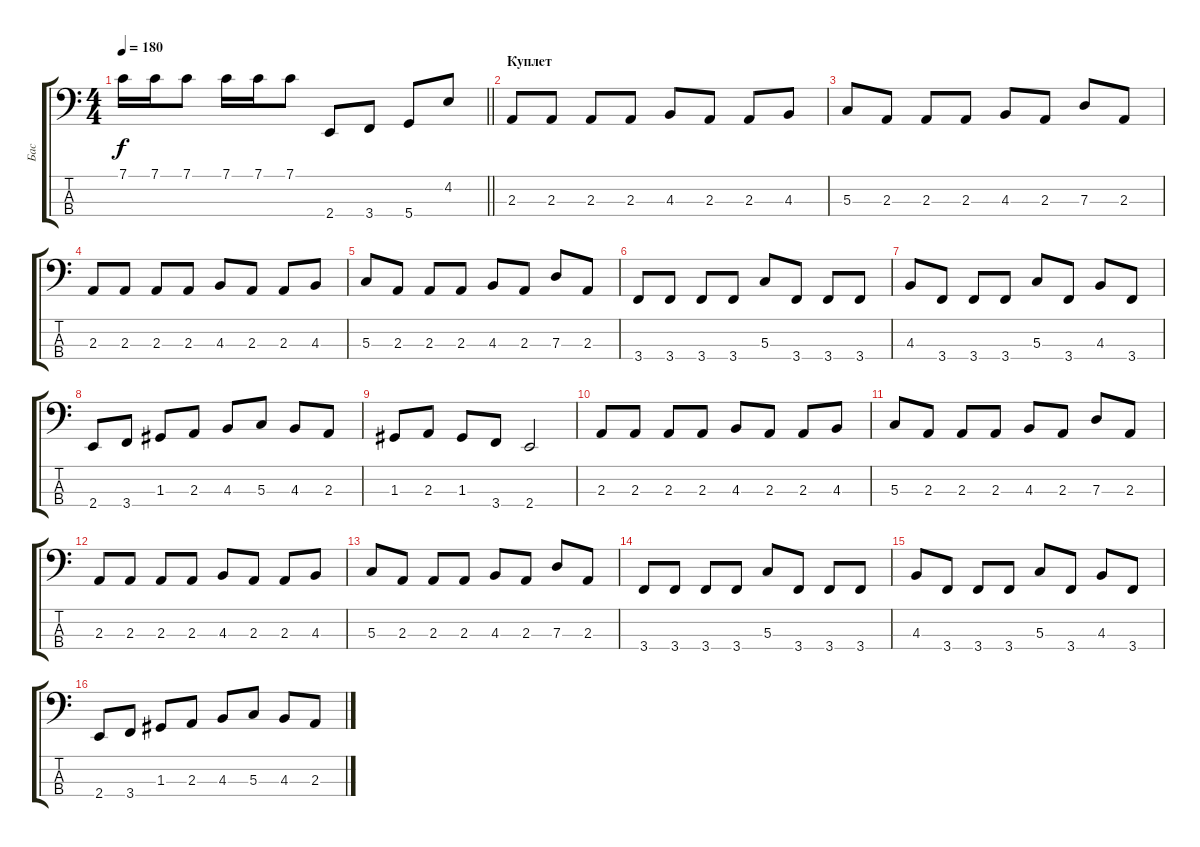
\track ("Бас" "Бас") {instrument electricbasspick}
\staff {score tabs}
\tuning (F2 C2 G1 D1) {hide}
\ts (4 4)
\tempo 180
\clef f4
\barLineRight lightlight
\ks c
7.1.16{dy f} 7.1.16 7.1.8 7.1.16 7.1.16 7.1.8 2.4.8 3.4.8 5.4.8 4.2.8 |
\section ("" "Куплет")
2.3.8 2.3.8 2.3.8 2.3.8 4.3.8 2.3.8 2.3.8 4.3.8 |
5.3.8 2.3.8 2.3.8 2.3.8 4.3.8 2.3.8 7.3.8 2.3.8 |
2.3.8 2.3.8 2.3.8 2.3.8 4.3.8 2.3.8 2.3.8 4.3.8 |
5.3.8 2.3.8 2.3.8 2.3.8 4.3.8 2.3.8 7.3.8 2.3.8 |
3.4.8 3.4.8 3.4.8 3.4.8 5.3.8 3.4.8 3.4.8 3.4.8 |
4.3.8 3.4.8 3.4.8 3.4.8 5.3.8 3.4.8 4.3.8 3.4.8 |
2.4.8 3.4.8 1.3.8 2.3.8 4.3.8 5.3.8 4.3.8 2.3.8 |
1.3.8 2.3.8 1.3.8 3.4.8 2.4.2 |
2.3.8 2.3.8 2.3.8 2.3.8 4.3.8 2.3.8 2.3.8 4.3.8 |
5.3.8 2.3.8 2.3.8 2.3.8 4.3.8 2.3.8 7.3.8 2.3.8 |
2.3.8 2.3.8 2.3.8 2.3.8 4.3.8 2.3.8 2.3.8 4.3.8 |
5.3.8 2.3.8 2.3.8 2.3.8 4.3.8 2.3.8 7.3.8 2.3.8 |
3.4.8 3.4.8 3.4.8 3.4.8 5.3.8 3.4.8 3.4.8 3.4.8 |
4.3.8 3.4.8 3.4.8 3.4.8 5.3.8 3.4.8 4.3.8 3.4.8 |
2.4.8 3.4.8 1.3.8 2.3.8 4.3.8 5.3.8 4.3.8 2.3.8
